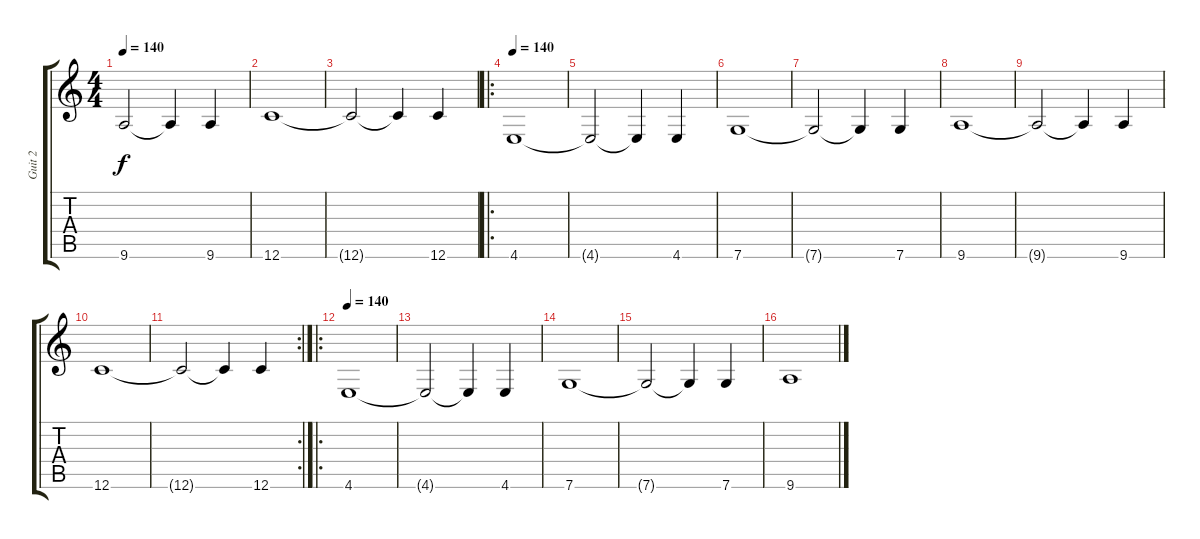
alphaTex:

\track ("Guit 2" "Guit 2") {instrument distortionguitar}
\staff {score tabs}
\tuning (D4 A3 F3 C3 G2 C2) {hide}
\ts (4 4)
\tempo 140
\clef g2
\ks c
9.6{t}.2{dy f} 9.6{t}.4 9.6.4 |
12.6.1 |
12.6{t}.2 12.6{t}.4 12.6.4 |
\ro
\tempo 140
4.6.1 |
4.6{t}.2 4.6{t}.4 4.6.4 |
7.6.1 |
7.6{t}.2 7.6{t}.4 7.6.4 |
9.6.1 |
9.6{t}.2 9.6{t}.4 9.6.4 |
12.6.1 |
\rc 2
12.6{t}.2 12.6{t}.4 12.6.4 |
\ro
\tempo 140
4.6.1 |
4.6{t}.2 4.6{t}.4 4.6.4 |
7.6.1 |
7.6{t}.2 7.6{t}.4 7.6.4 |
9.6.1
